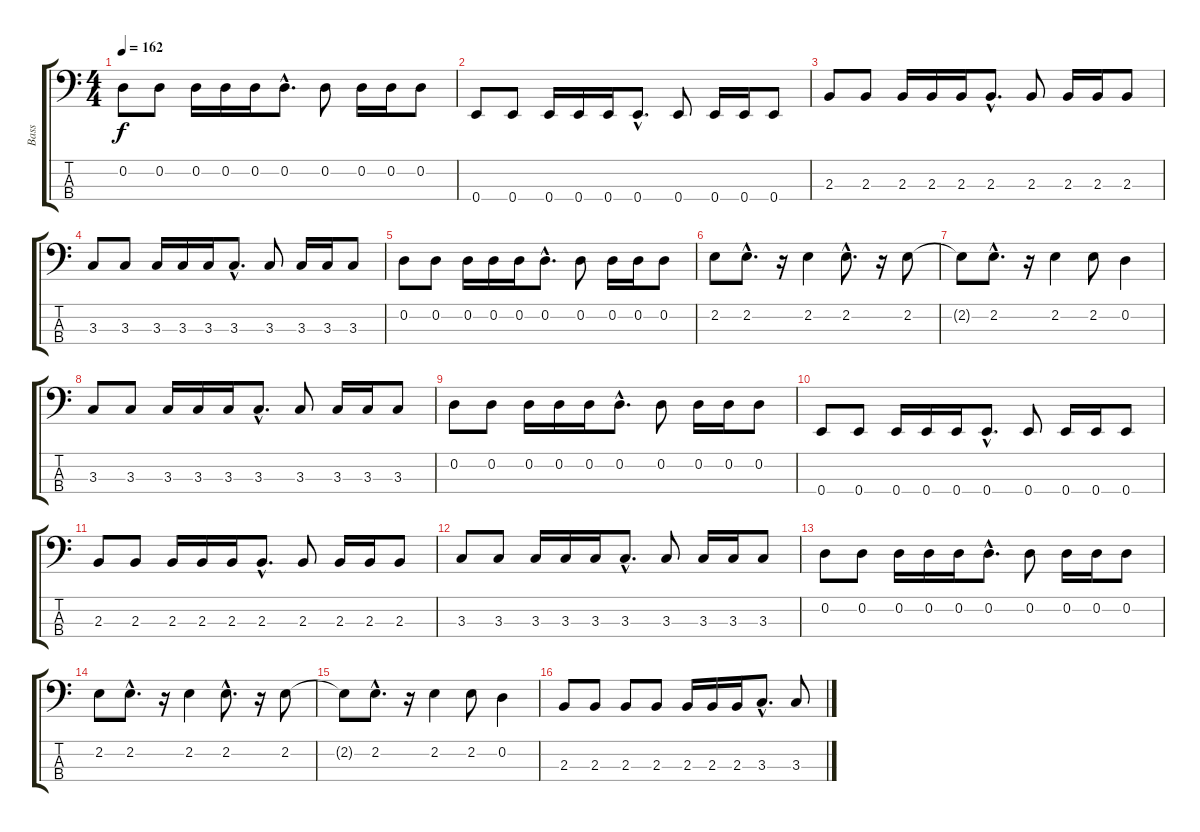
\track ("Bass" "Bass") {instrument electricbassfinger}
\staff {score tabs}
\tuning (G2 D2 A1 E1) {hide}
\ts (4 4)
\tempo 162
\clef f4
\ks c
0.2.8{dy f} 0.2.8 0.2.16 0.2.16 0.2.16 0.2{hac}.8{d} 0.2.8 0.2.16 0.2.16 0.2.8 |
0.4.8 0.4.8 0.4.16 0.4.16 0.4.16 0.4{hac}.8{d} 0.4.8 0.4.16 0.4.16 0.4.8 |
2.3.8 2.3.8 2.3.16 2.3.16 2.3.16 2.3{hac}.8{d} 2.3.8 2.3.16 2.3.16 2.3.8 |
3.3.8 3.3.8 3.3.16 3.3.16 3.3.16 3.3{hac}.8{d} 3.3.8 3.3.16 3.3.16 3.3.8 |
0.2.8 0.2.8 0.2.16 0.2.16 0.2.16 0.2{hac}.8{d} 0.2.8 0.2.16 0.2.16 0.2.8 |
2.2.8 2.2{hac}.8{d} r.16 2.2.4 2.2{hac}.8{d} r.16 2.2.8 |
2.2{t}.8 2.2{hac}.8{d} r.16 2.2.4 2.2.8 0.2.4 |
3.3.8 3.3.8 3.3.16 3.3.16 3.3.16 3.3{hac}.8{d} 3.3.8 3.3.16 3.3.16 3.3.8 |
0.2.8 0.2.8 0.2.16 0.2.16 0.2.16 0.2{hac}.8{d} 0.2.8 0.2.16 0.2.16 0.2.8 |
0.4.8 0.4.8 0.4.16 0.4.16 0.4.16 0.4{hac}.8{d} 0.4.8 0.4.16 0.4.16 0.4.8 |
2.3.8 2.3.8 2.3.16 2.3.16 2.3.16 2.3{hac}.8{d} 2.3.8 2.3.16 2.3.16 2.3.8 |
3.3.8 3.3.8 3.3.16 3.3.16 3.3.16 3.3{hac}.8{d} 3.3.8 3.3.16 3.3.16 3.3.8 |
0.2.8 0.2.8 0.2.16 0.2.16 0.2.16 0.2{hac}.8{d} 0.2.8 0.2.16 0.2.16 0.2.8 |
2.2.8 2.2{hac}.8{d} r.16 2.2.4 2.2{hac}.8{d} r.16 2.2.8 |
2.2{t}.8 2.2{hac}.8{d} r.16 2.2.4 2.2.8 0.2.4 |
2.3.8 2.3.8 2.3.8 2.3.8 2.3.16 2.3.16 2.3.16 3.3{hac}.8{d} 3.3.8
